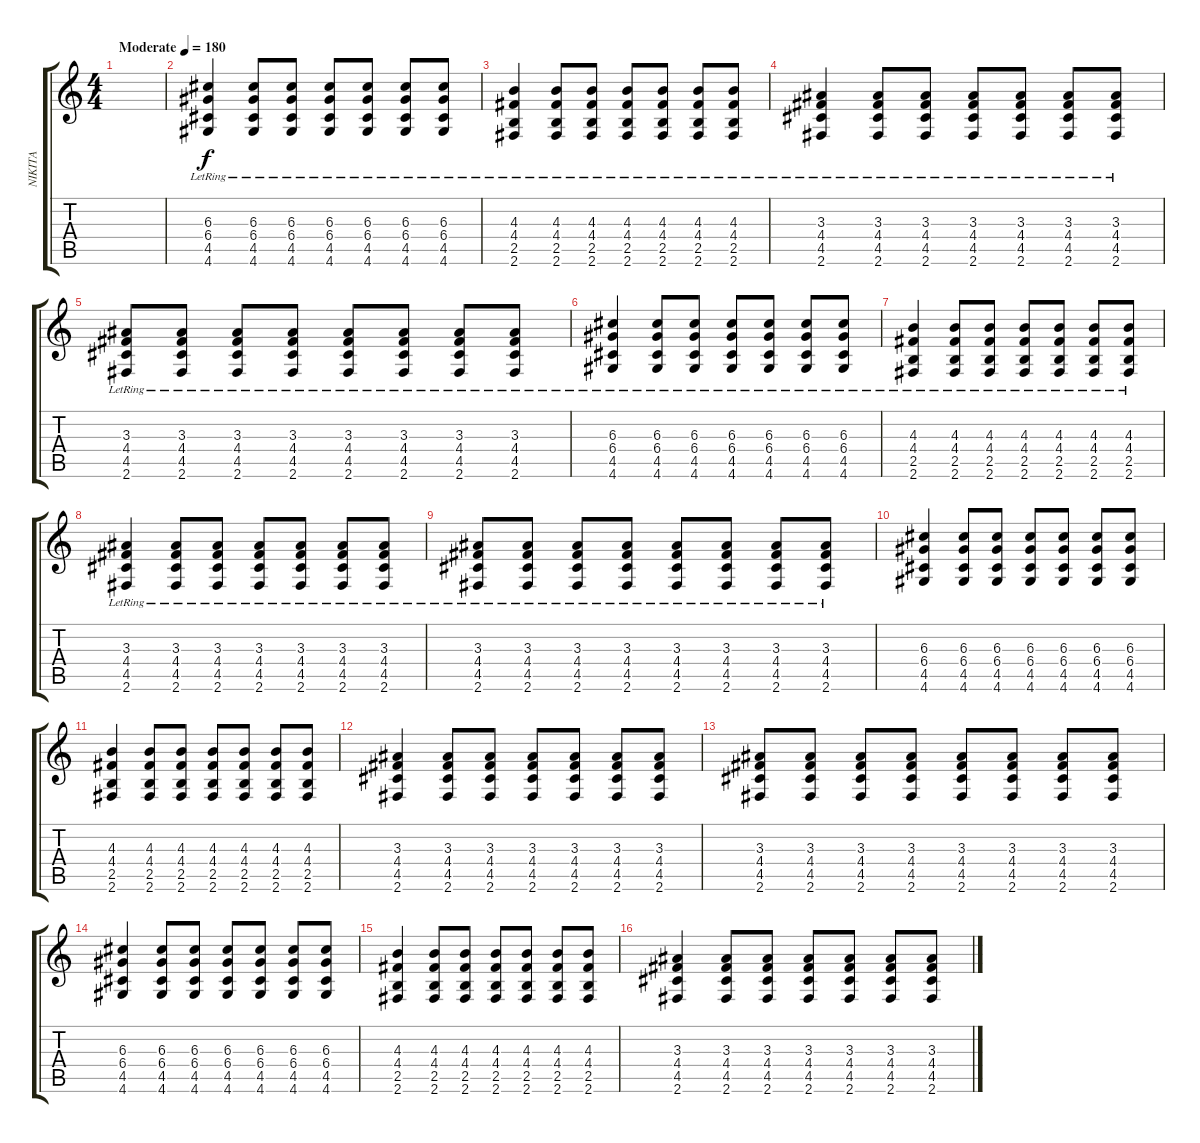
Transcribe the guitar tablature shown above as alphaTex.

\track ("NIKITA" "NIKITA") {instrument acousticguitarsteel}
\staff {score tabs}
\tuning (E4 B3 G3 D3 A2 E2) {hide}
\ts (4 4)
\tempo (180 "Moderate")
\clef g2
\ks c
|
(6.3{lr} 6.4{lr} 4.5{lr} 4.6{lr}).4 (6.3{lr} 6.4{lr} 4.5{lr} 4.6{lr}).8 (6.3{lr} 6.4{lr} 4.5{lr} 4.6{lr}).8 (6.3{lr} 6.4{lr} 4.5{lr} 4.6{lr}).8 (6.3{lr} 6.4{lr} 4.5{lr} 4.6{lr}).8 (6.3{lr} 6.4{lr} 4.5{lr} 4.6{lr}).8 (6.3{lr} 6.4{lr} 4.5{lr} 4.6{lr}).8 |
(4.3{lr} 4.4{lr} 2.5{lr} 2.6{lr}).4 (4.3{lr} 4.4{lr} 2.5{lr} 2.6{lr}).8 (4.3{lr} 4.4{lr} 2.5{lr} 2.6{lr}).8 (4.3{lr} 4.4{lr} 2.5{lr} 2.6{lr}).8 (4.3{lr} 4.4{lr} 2.5{lr} 2.6{lr}).8 (4.3{lr} 4.4{lr} 2.5{lr} 2.6{lr}).8 (4.3{lr} 4.4{lr} 2.5{lr} 2.6{lr}).8 |
(3.3{lr} 4.4{lr} 4.5{lr} 2.6{lr}).4 (3.3{lr} 4.4{lr} 4.5{lr} 2.6{lr}).8 (3.3{lr} 4.4{lr} 4.5{lr} 2.6{lr}).8 (3.3{lr} 4.4{lr} 4.5{lr} 2.6{lr}).8 (3.3{lr} 4.4{lr} 4.5{lr} 2.6{lr}).8 (3.3{lr} 4.4{lr} 4.5{lr} 2.6{lr}).8 (3.3{lr} 4.4{lr} 4.5{lr} 2.6{lr}).8 |
(3.3{lr} 4.4{lr} 4.5{lr} 2.6{lr}).8 (3.3{lr} 4.4{lr} 4.5{lr} 2.6{lr}).8 (3.3{lr} 4.4{lr} 4.5{lr} 2.6{lr}).8 (3.3{lr} 4.4{lr} 4.5{lr} 2.6{lr}).8 (3.3{lr} 4.4{lr} 4.5{lr} 2.6{lr}).8 (3.3{lr} 4.4{lr} 4.5{lr} 2.6{lr}).8 (3.3{lr} 4.4{lr} 4.5{lr} 2.6{lr}).8 (3.3{lr} 4.4{lr} 4.5{lr} 2.6{lr}).8 |
(6.3{lr} 6.4{lr} 4.5{lr} 4.6{lr}).4 (6.3{lr} 6.4{lr} 4.5{lr} 4.6{lr}).8 (6.3{lr} 6.4{lr} 4.5{lr} 4.6{lr}).8 (6.3{lr} 6.4{lr} 4.5{lr} 4.6{lr}).8 (6.3{lr} 6.4{lr} 4.5{lr} 4.6{lr}).8 (6.3{lr} 6.4{lr} 4.5{lr} 4.6{lr}).8 (6.3{lr} 6.4{lr} 4.5{lr} 4.6{lr}).8 |
(4.3{lr} 4.4{lr} 2.5{lr} 2.6{lr}).4 (4.3{lr} 4.4{lr} 2.5{lr} 2.6{lr}).8 (4.3{lr} 4.4{lr} 2.5{lr} 2.6{lr}).8 (4.3{lr} 4.4{lr} 2.5{lr} 2.6{lr}).8 (4.3{lr} 4.4{lr} 2.5{lr} 2.6{lr}).8 (4.3{lr} 4.4{lr} 2.5{lr} 2.6{lr}).8 (4.3{lr} 4.4{lr} 2.5{lr} 2.6{lr}).8 |
(3.3{lr} 4.4{lr} 4.5{lr} 2.6{lr}).4 (3.3{lr} 4.4{lr} 4.5{lr} 2.6{lr}).8 (3.3{lr} 4.4{lr} 4.5{lr} 2.6{lr}).8 (3.3{lr} 4.4{lr} 4.5{lr} 2.6{lr}).8 (3.3{lr} 4.4{lr} 4.5{lr} 2.6{lr}).8 (3.3{lr} 4.4{lr} 4.5{lr} 2.6{lr}).8 (3.3{lr} 4.4{lr} 4.5{lr} 2.6{lr}).8 |
(3.3{lr} 4.4{lr} 4.5{lr} 2.6{lr}).8 (3.3{lr} 4.4{lr} 4.5{lr} 2.6{lr}).8 (3.3{lr} 4.4{lr} 4.5{lr} 2.6{lr}).8 (3.3{lr} 4.4{lr} 4.5{lr} 2.6{lr}).8 (3.3{lr} 4.4{lr} 4.5{lr} 2.6{lr}).8 (3.3{lr} 4.4{lr} 4.5{lr} 2.6{lr}).8 (3.3{lr} 4.4{lr} 4.5{lr} 2.6{lr}).8 (3.3{lr} 4.4{lr} 4.5{lr} 2.6{lr}).8 |
(6.3 6.4 4.5 4.6).4 (6.3 6.4 4.5 4.6).8 (6.3 6.4 4.5 4.6).8 (6.3 6.4 4.5 4.6).8 (6.3 6.4 4.5 4.6).8 (6.3 6.4 4.5 4.6).8 (6.3 6.4 4.5 4.6).8 |
(4.3 4.4 2.5 2.6).4 (4.3 4.4 2.5 2.6).8 (4.3 4.4 2.5 2.6).8 (4.3 4.4 2.5 2.6).8 (4.3 4.4 2.5 2.6).8 (4.3 4.4 2.5 2.6).8 (4.3 4.4 2.5 2.6).8 |
(3.3 4.4 4.5 2.6).4 (3.3 4.4 4.5 2.6).8 (3.3 4.4 4.5 2.6).8 (3.3 4.4 4.5 2.6).8 (3.3 4.4 4.5 2.6).8 (3.3 4.4 4.5 2.6).8 (3.3 4.4 4.5 2.6).8 |
(3.3 4.4 4.5 2.6).8 (3.3 4.4 4.5 2.6).8 (3.3 4.4 4.5 2.6).8 (3.3 4.4 4.5 2.6).8 (3.3 4.4 4.5 2.6).8 (3.3 4.4 4.5 2.6).8 (3.3 4.4 4.5 2.6).8 (3.3 4.4 4.5 2.6).8 |
(6.3 6.4 4.5 4.6).4 (6.3 6.4 4.5 4.6).8 (6.3 6.4 4.5 4.6).8 (6.3 6.4 4.5 4.6).8 (6.3 6.4 4.5 4.6).8 (6.3 6.4 4.5 4.6).8 (6.3 6.4 4.5 4.6).8 |
(4.3 4.4 2.5 2.6).4 (4.3 4.4 2.5 2.6).8 (4.3 4.4 2.5 2.6).8 (4.3 4.4 2.5 2.6).8 (4.3 4.4 2.5 2.6).8 (4.3 4.4 2.5 2.6).8 (4.3 4.4 2.5 2.6).8 |
(3.3 4.4 4.5 2.6).4 (3.3 4.4 4.5 2.6).8 (3.3 4.4 4.5 2.6).8 (3.3 4.4 4.5 2.6).8 (3.3 4.4 4.5 2.6).8 (3.3 4.4 4.5 2.6).8 (3.3 4.4 4.5 2.6).8
